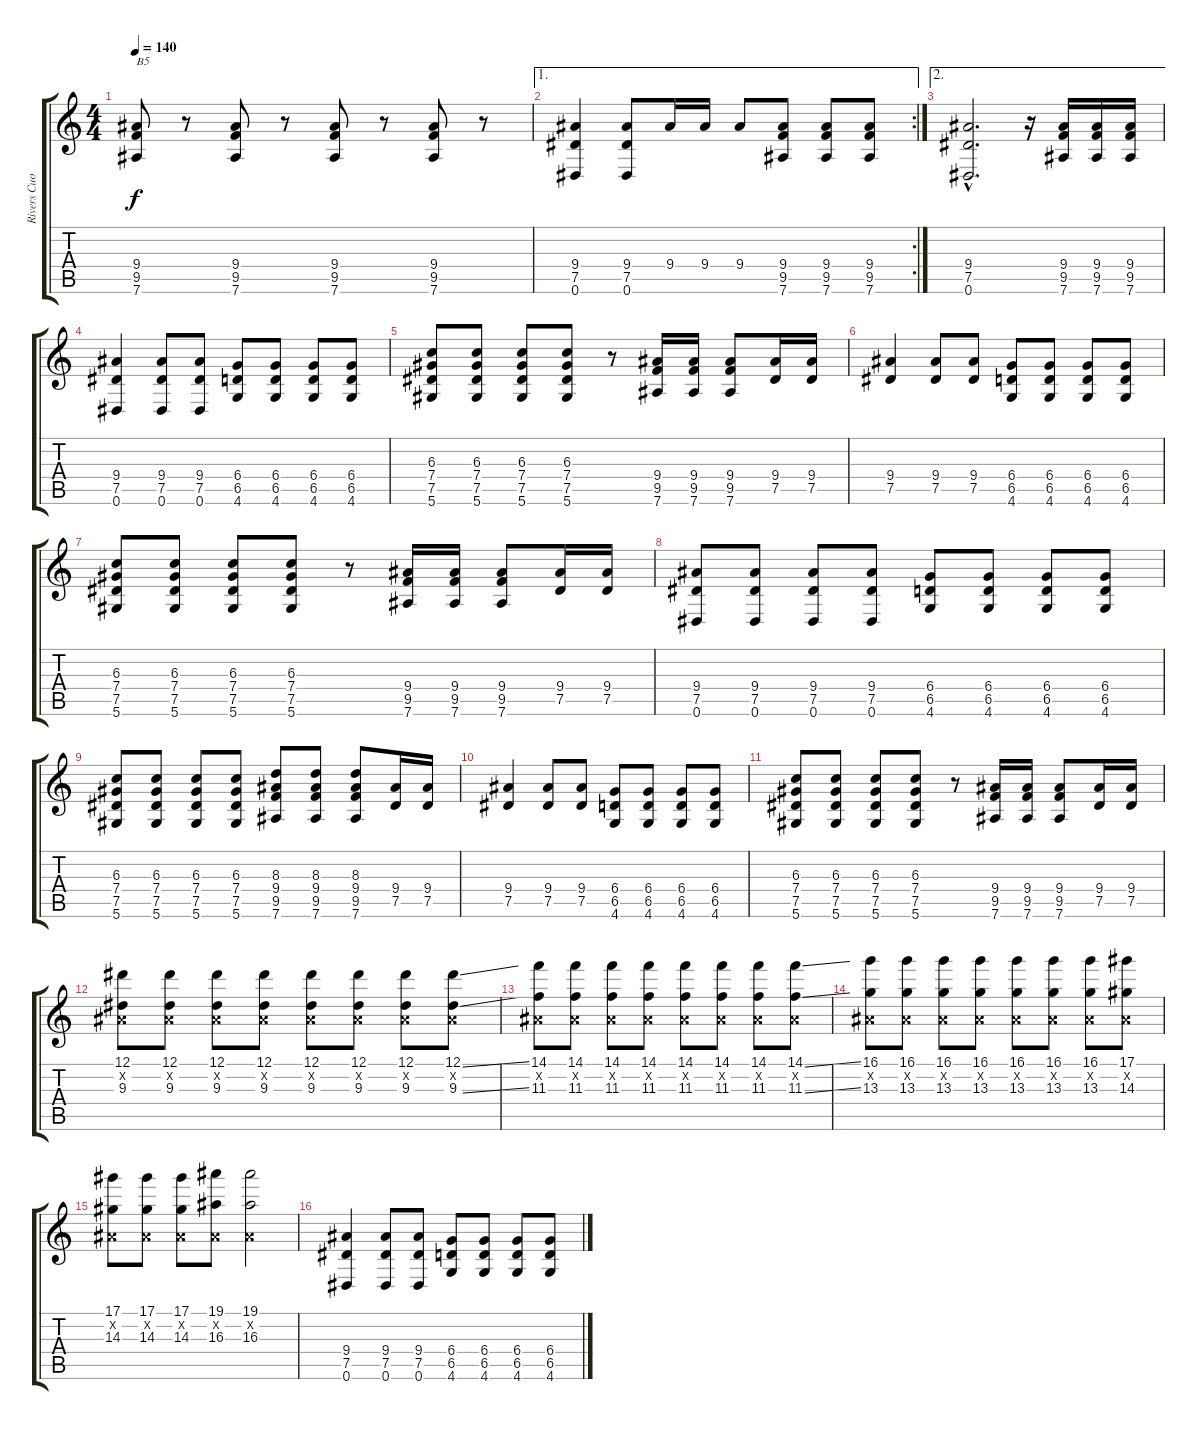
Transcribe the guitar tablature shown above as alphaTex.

\track ("Rivers Cuomo" "Rivers Cuo") {instrument distortionguitar}
\staff {score tabs}
\tuning (Eb4 Bb3 Gb3 Db3 Ab2 Eb2) {hide}
\ts (4 4)
\tempo 140
\clef g2
\ks c
(9.4 9.5 7.6).8{txt "B5" dy f} r.8 (9.4 9.5 7.6).8 r.8 (9.4 9.5 7.6).8 r.8 (9.4 9.5 7.6).8 r.8 |
\ae 1
\rc 2
(9.4 7.5 0.6).4 (9.4 7.5 0.6).8 9.4.16 9.4.16 9.4.8 (9.4 9.5 7.6).8 (9.4 9.5 7.6).8 (9.4 9.5 7.6).8 |
\ae 2
(9.4{hac} 7.5{hac} 0.6{hac}).2{d} r.16 (9.4 9.5 7.6).16 (9.4 9.5 7.6).16 (9.4 9.5 7.6).16 |
(9.4 7.5 0.6).4 (9.4 7.5 0.6).8 (9.4 7.5 0.6).8 (6.4 6.5 4.6).8 (6.4 6.5 4.6).8 (6.4 6.5 4.6).8 (6.4 6.5 4.6).8 |
(6.3 7.4 7.5 5.6).8 (6.3 7.4 7.5 5.6).8 (6.3 7.4 7.5 5.6).8 (6.3 7.4 7.5 5.6).8 r.8 (9.4 9.5 7.6).16 (9.4 9.5 7.6).16 (9.4 9.5 7.6).8 (9.4 7.5).16 (9.4 7.5).16 |
(9.4 7.5).4 (9.4 7.5).8 (9.4 7.5).8 (6.4 6.5 4.6).8 (6.4 6.5 4.6).8 (6.4 6.5 4.6).8 (6.4 6.5 4.6).8 |
(6.3 7.4 7.5 5.6).8 (6.3 7.4 7.5 5.6).8 (6.3 7.4 7.5 5.6).8 (6.3 7.4 7.5 5.6).8 r.8 (9.4 9.5 7.6).16 (9.4 9.5 7.6).16 (9.4 9.5 7.6).8 (9.4 7.5).16 (9.4 7.5).16 |
(9.4 7.5 0.6).8 (9.4 7.5 0.6).8 (9.4 7.5 0.6).8 (9.4 7.5 0.6).8 (6.4 6.5 4.6).8 (6.4 6.5 4.6).8 (6.4 6.5 4.6).8 (6.4 6.5 4.6).8 |
(6.3 7.4 7.5 5.6).8 (6.3 7.4 7.5 5.6).8 (6.3 7.4 7.5 5.6).8 (6.3 7.4 7.5 5.6).8 (8.3 9.4 9.5 7.6).8 (8.3 9.4 9.5 7.6).8 (8.3 9.4 9.5 7.6).8 (9.4 7.5).16 (9.4 7.5).16 |
(9.4 7.5).4 (9.4 7.5).8 (9.4 7.5).8 (6.4 6.5 4.6).8 (6.4 6.5 4.6).8 (6.4 6.5 4.6).8 (6.4 6.5 4.6).8 |
(6.3 7.4 7.5 5.6).8 (6.3 7.4 7.5 5.6).8 (6.3 7.4 7.5 5.6).8 (6.3 7.4 7.5 5.6).8 r.8 (9.4 9.5 7.6).16 (9.4 9.5 7.6).16 (9.4 9.5 7.6).8 (9.4 7.5).16 (9.4 7.5).16 |
(12.1 0.2{x} 9.3).8 (12.1 0.2{x} 9.3).8 (12.1 0.2{x} 9.3).8 (12.1 0.2{x} 9.3).8 (12.1 0.2{x} 9.3).8 (12.1 0.2{x} 9.3).8 (12.1 0.2{x} 9.3).8 (12.1{ss} 0.2{x} 9.3{ss}).8 |
(14.1 0.2{x} 11.3).8 (14.1 0.2{x} 11.3).8 (14.1 0.2{x} 11.3).8 (14.1 0.2{x} 11.3).8 (14.1 0.2{x} 11.3).8 (14.1 0.2{x} 11.3).8 (14.1 0.2{x} 11.3).8 (14.1{ss} 0.2{x} 11.3{ss}).8 |
(16.1 0.2{x} 13.3).8 (16.1 0.2{x} 13.3).8 (16.1 0.2{x} 13.3).8 (16.1 0.2{x} 13.3).8 (16.1 0.2{x} 13.3).8 (16.1 0.2{x} 13.3).8 (16.1 0.2{x} 13.3).8 (17.1 0.2{x} 14.3).8 |
(17.1 0.2{x} 14.3).8 (17.1 0.2{x} 14.3).8 (17.1 0.2{x} 14.3).8 (19.1 0.2{x} 16.3).8 (19.1 0.2{x} 16.3).2 |
(9.4 7.5 0.6).4 (9.4 7.5 0.6).8 (9.4 7.5 0.6).8 (6.4 6.5 4.6).8 (6.4 6.5 4.6).8 (6.4 6.5 4.6).8 (6.4 6.5 4.6).8
